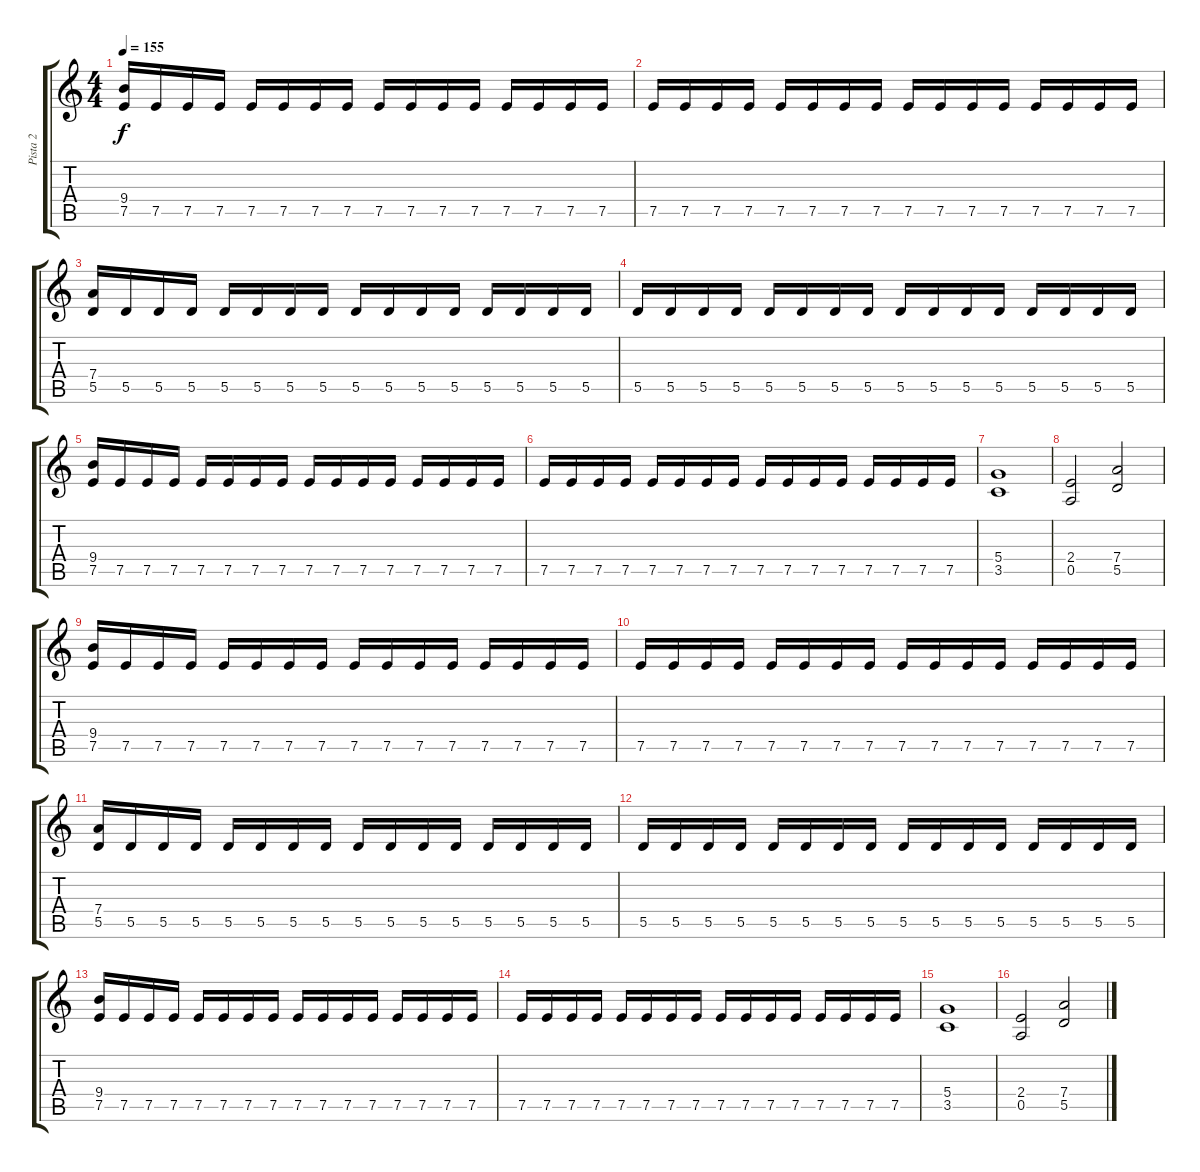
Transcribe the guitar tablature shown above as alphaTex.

\track ("Pista 2" "Pista 2") {instrument distortionguitar}
\staff {score tabs}
\tuning (E4 B3 G3 D3 A2 E2) {hide}
\ts (4 4)
\tempo 155
\clef g2
\ks c
(9.4 7.5).16{dy f} 7.5.16 7.5.16 7.5.16 7.5.16 7.5.16 7.5.16 7.5.16 7.5.16 7.5.16 7.5.16 7.5.16 7.5.16 7.5.16 7.5.16 7.5.16 |
7.5.16 7.5.16 7.5.16 7.5.16 7.5.16 7.5.16 7.5.16 7.5.16 7.5.16 7.5.16 7.5.16 7.5.16 7.5.16 7.5.16 7.5.16 7.5.16 |
(7.4 5.5).16 5.5.16 5.5.16 5.5.16 5.5.16 5.5.16 5.5.16 5.5.16 5.5.16 5.5.16 5.5.16 5.5.16 5.5.16 5.5.16 5.5.16 5.5.16 |
5.5.16 5.5.16 5.5.16 5.5.16 5.5.16 5.5.16 5.5.16 5.5.16 5.5.16 5.5.16 5.5.16 5.5.16 5.5.16 5.5.16 5.5.16 5.5.16 |
(9.4 7.5).16 7.5.16 7.5.16 7.5.16 7.5.16 7.5.16 7.5.16 7.5.16 7.5.16 7.5.16 7.5.16 7.5.16 7.5.16 7.5.16 7.5.16 7.5.16 |
7.5.16 7.5.16 7.5.16 7.5.16 7.5.16 7.5.16 7.5.16 7.5.16 7.5.16 7.5.16 7.5.16 7.5.16 7.5.16 7.5.16 7.5.16 7.5.16 |
(5.4 3.5).1 |
(2.4 0.5).2 (7.4 5.5).2 |
(9.4 7.5).16 7.5.16 7.5.16 7.5.16 7.5.16 7.5.16 7.5.16 7.5.16 7.5.16 7.5.16 7.5.16 7.5.16 7.5.16 7.5.16 7.5.16 7.5.16 |
7.5.16 7.5.16 7.5.16 7.5.16 7.5.16 7.5.16 7.5.16 7.5.16 7.5.16 7.5.16 7.5.16 7.5.16 7.5.16 7.5.16 7.5.16 7.5.16 |
(7.4 5.5).16 5.5.16 5.5.16 5.5.16 5.5.16 5.5.16 5.5.16 5.5.16 5.5.16 5.5.16 5.5.16 5.5.16 5.5.16 5.5.16 5.5.16 5.5.16 |
5.5.16 5.5.16 5.5.16 5.5.16 5.5.16 5.5.16 5.5.16 5.5.16 5.5.16 5.5.16 5.5.16 5.5.16 5.5.16 5.5.16 5.5.16 5.5.16 |
(9.4 7.5).16 7.5.16 7.5.16 7.5.16 7.5.16 7.5.16 7.5.16 7.5.16 7.5.16 7.5.16 7.5.16 7.5.16 7.5.16 7.5.16 7.5.16 7.5.16 |
7.5.16 7.5.16 7.5.16 7.5.16 7.5.16 7.5.16 7.5.16 7.5.16 7.5.16 7.5.16 7.5.16 7.5.16 7.5.16 7.5.16 7.5.16 7.5.16 |
(5.4 3.5).1 |
(2.4 0.5).2 (7.4 5.5).2
